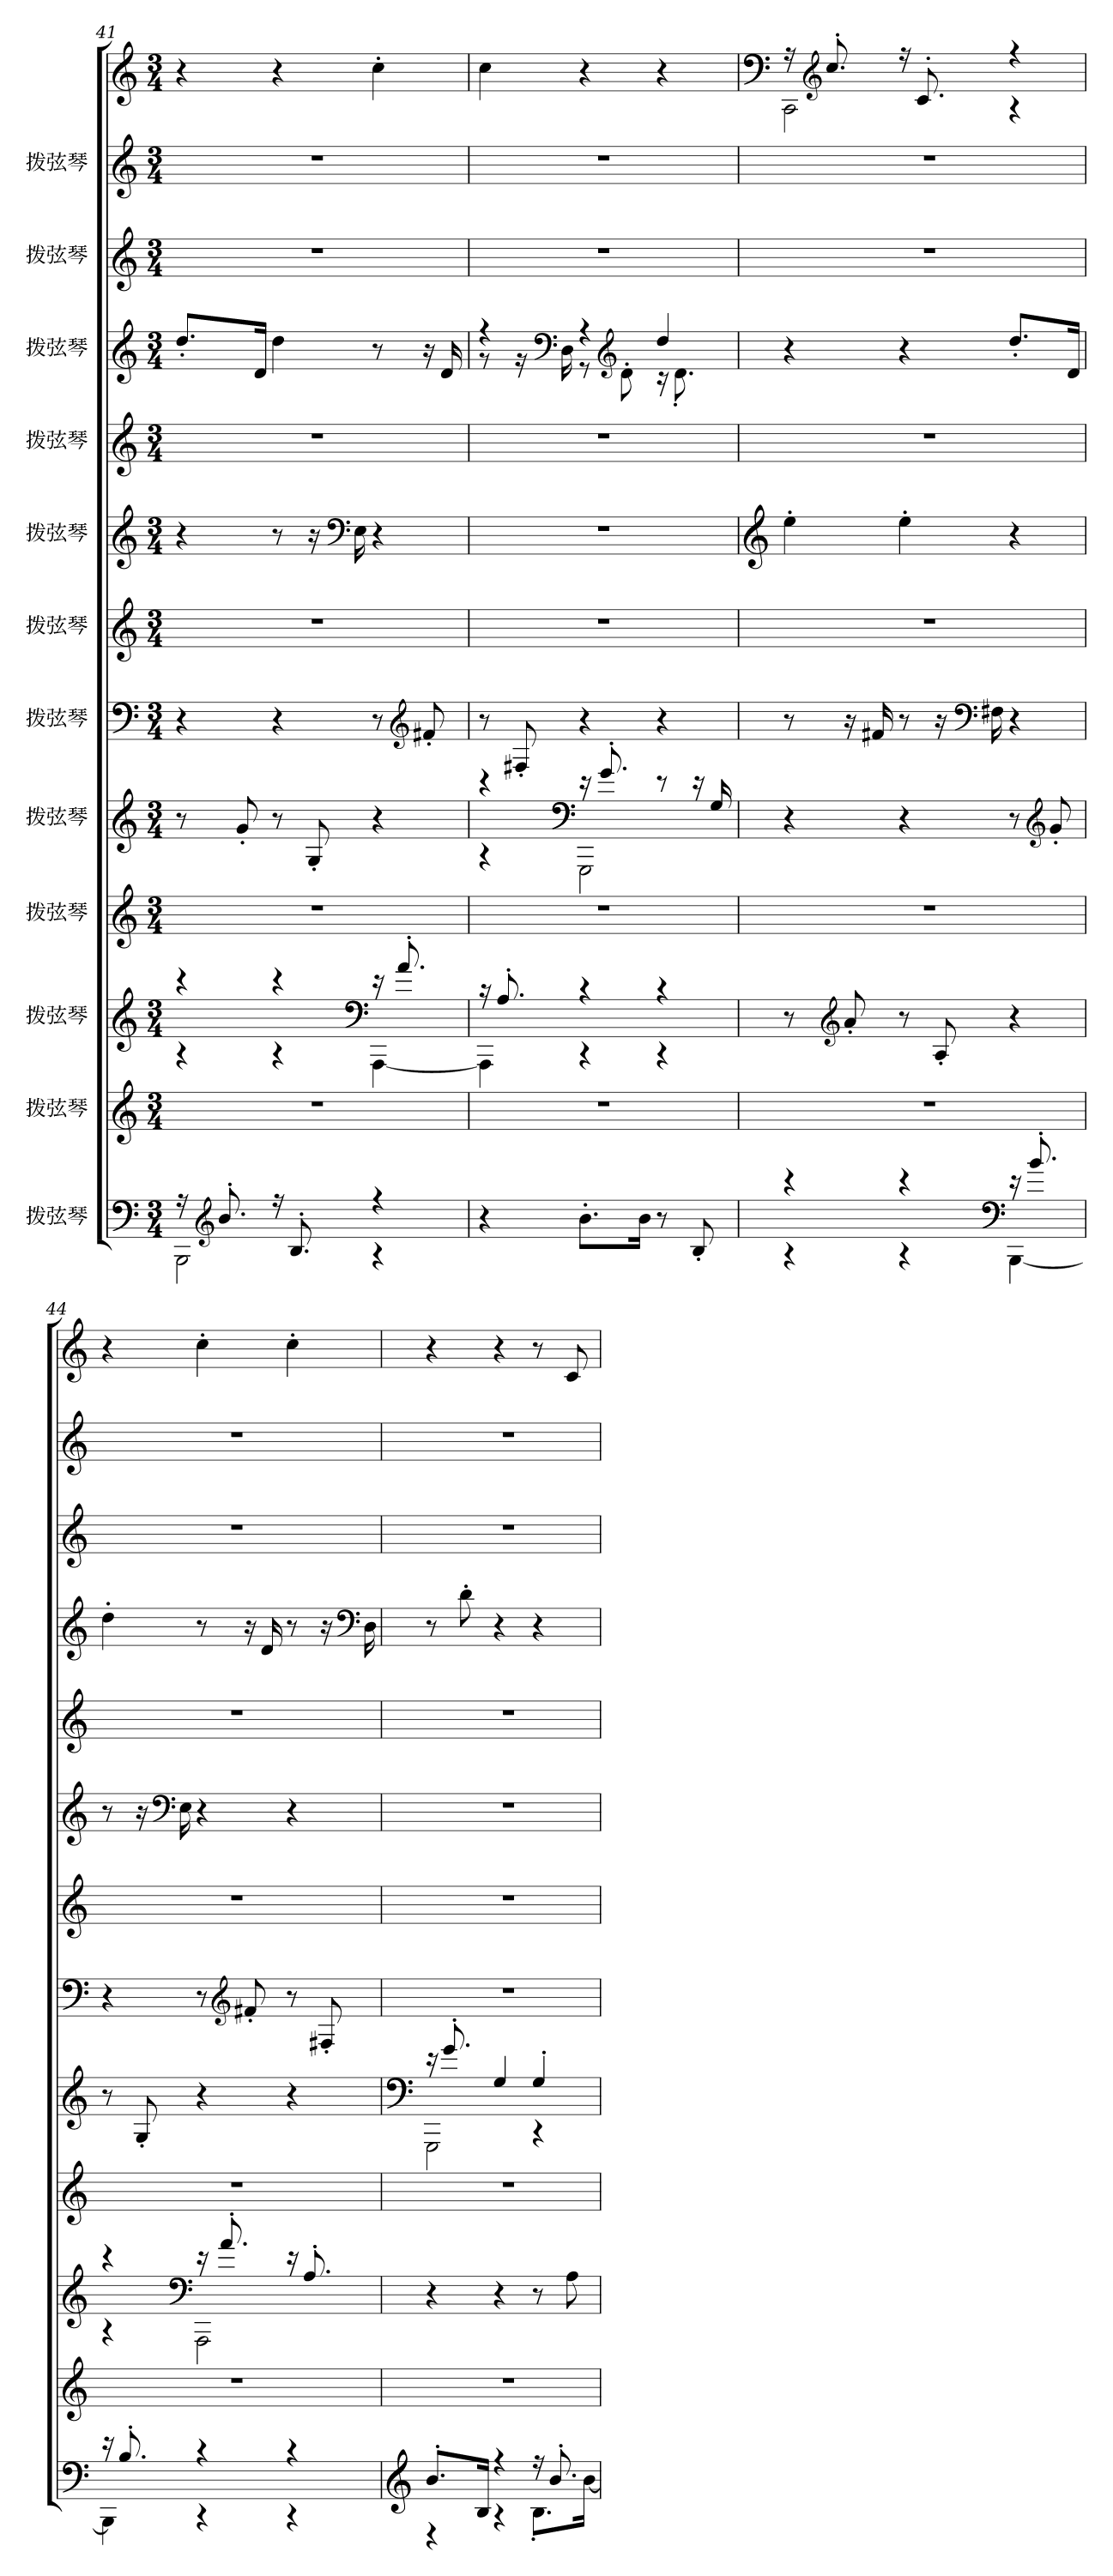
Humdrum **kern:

**kern	**kern	**kern	**kern	**kern	**kern	**kern	**kern	**kern	**kern	**kern	**kern	**kern
*part12	*part11	*part10	*part9	*part8	*part7	*part6	*part5	*part4	*part3	*part2	*part1	*part1
*staff13	*staff12	*staff11	*staff10	*staff9	*staff8	*staff7	*staff6	*staff5	*staff4	*staff3	*staff2	*staff1
*I"拨弦琴	*I"拨弦琴	*I"拨弦琴	*I"拨弦琴	*I"拨弦琴	*I"拨弦琴	*I"拨弦琴	*I"拨弦琴	*I"拨弦琴	*I"拨弦琴	*I"拨弦琴	*I"拨弦琴	*
*clefF4	*clefG2	*clefG2	*clefG2	*clefG2	*clefF4	*clefG2	*clefG2	*clefG2	*clefG2	*clefG2	*clefG2	*clefG2
*k[]	*k[]	*k[]	*k[]	*k[]	*k[]	*k[]	*k[]	*k[]	*k[]	*k[]	*k[]	*k[]
*M3/4	*M3/4	*M3/4	*M3/4	*M3/4	*M3/4	*M3/4	*M3/4	*M3/4	*M3/4	*M3/4	*M3/4	*M3/4
=41	=41	=41	=41	=41	=41	=41	=41	=41	=41	=41	=41	=41
*^	*	*^	*	*	*	*	*	*	*	*	*	*
16r	2BBB\	2.r	4r	4r	2.r	8r	4r	2.r	4r	2.r	8.dd'/L	2.r	2.r	4r
*clefG2	*	*	*	*	*	*	*	*	*	*	*	*	*	*
8.b'/	.	.	.	.	.	.	.	.	.	.	.	.	.	.
.	.	.	.	.	.	8g'/	.	.	.	.	.	.	.	.
.	.	.	.	.	.	.	.	.	.	.	16d/Jk	.	.	.
16r	.	.	4r	4r	.	8r	4r	.	8r	.	4dd\	.	.	4r
8.B'/	.	.	.	.	.	.	.	.	.	.	.	.	.	.
.	.	.	.	.	.	8G'/	.	.	16r	.	.	.	.	.
*	*	*	*	*	*	*	*	*	*clefF4	*	*	*	*	*
.	.	.	.	.	.	.	.	.	16E\	.	.	.	.	.
*	*	*	*clefF4	*	*	*	*	*	*	*	*	*	*	*
4r	4r	.	16r	[4AAA\	.	4r	8r	.	4r	.	8r	.	.	4cc'\
.	.	.	8.a'/	.	.	.	.	.	.	.	.	.	.	.
*	*	*	*	*	*	*	*clefG2	*	*	*	*	*	*	*
.	.	.	.	.	.	.	8f#X'/	.	.	.	16r	.	.	.
.	.	.	.	.	.	.	.	.	.	.	16d/	.	.	.
*v	*v	*	*	*	*	*	*	*	*	*	*	*	*	*
!!LO:PB:g=z
=42	=42	=42	=42	=42	=42	=42	=42	=42	=42	=42	=42	=42	=42
*	*	*	*	*	*^	*	*	*	*	*^	*	*	*
4r	2.r	16r	4AAA\]	2.r	4r	4r	8r	2.r	2.r	2.r	4r	8r	2.r	2.r	4cc\
.	.	8.A'/	.	.	.	.	.	.	.	.	.	.	.	.	.
.	.	.	.	.	.	.	8F#X'/	.	.	.	.	16r	.	.	.
*	*	*	*	*	*	*	*	*	*	*	*clefF4	*	*	*	*
.	.	.	.	.	.	.	.	.	.	.	.	16D\	.	.	.
*	*	*	*	*	*clefF4	*	*	*	*	*	*	*	*	*	*
8.b'\L	.	4r	4r	.	16r	2GGG\	4r	.	.	.	4r	8r	.	.	4r
.	.	.	.	.	8.g'/	.	.	.	.	.	.	.	.	.	.
*	*	*	*	*	*	*	*	*	*	*	*clefG2	*	*	*	*
.	.	.	.	.	.	.	.	.	.	.	.	8d'\	.	.	.
16b\Jk	.	.	.	.	.	.	.	.	.	.	.	.	.	.	.
8r	.	4r	4r	.	8r	.	4r	.	.	.	4dd/	16r	.	.	4r
.	.	.	.	.	.	.	.	.	.	.	.	8.d'\	.	.	.
8B'/	.	.	.	.	16r	.	.	.	.	.	.	.	.	.	.
.	.	.	.	.	16G/	.	.	.	.	.	.	.	.	.	.
*	*	*v	*v	*	*v	*v	*	*	*	*	*v	*v	*	*	*
=43	=43	=43	=43	=43	=43	=43	=43	=43	=43	=43	=43	=43
*	*	*	*	*	*	*	*clefG2	*	*	*	*	*clefF4
*^	*	*	*	*	*	*	*	*	*	*	*	*^
4r	4r	2.r	8r	2.r	4r	8r	2.r	4ee'\	2.r	4r	2.r	2.r	16r	2CC\
*	*	*	*	*	*	*	*	*	*	*	*	*	*clefG2	*
.	.	.	.	.	.	.	.	.	.	.	.	.	8.cc'/	.
*	*	*	*clefG2	*	*	*	*	*	*	*	*	*	*	*
.	.	.	8a'/	.	.	16r	.	.	.	.	.	.	.	.
.	.	.	.	.	.	16f#X/	.	.	.	.	.	.	.	.
4r	4r	.	8r	.	4r	8r	.	4ee'\	.	4r	.	.	16r	.
.	.	.	.	.	.	.	.	.	.	.	.	.	8.c'/	.
.	.	.	8A'/	.	.	16r	.	.	.	.	.	.	.	.
*	*	*	*	*	*	*clefF4	*	*	*	*	*	*	*	*
.	.	.	.	.	.	16F#X\	.	.	.	.	.	.	.	.
*clefF4	*	*	*	*	*	*	*	*	*	*	*	*	*	*
16r	[4BBB\	.	4r	.	8r	4r	.	4r	.	8.dd'/L	.	.	4r	4r
8.b'/	.	.	.	.	.	.	.	.	.	.	.	.	.	.
*	*	*	*	*	*clefG2	*	*	*	*	*	*	*	*	*
.	.	.	.	.	8g'/	.	.	.	.	.	.	.	.	.
.	.	.	.	.	.	.	.	.	.	16d/Jk	.	.	.	.
*	*	*	*	*	*	*	*	*	*	*	*	*	*v	*v
!!LO:PB:g=z
=44	=44	=44	=44	=44	=44	=44	=44	=44	=44	=44	=44	=44	=44
*	*	*	*^	*	*	*	*	*	*	*	*	*	*
16r	4BBB\]	2.r	4r	4r	2.r	8r	4r	2.r	8r	2.r	4dd'\	2.r	2.r	4r
8.B'/	.	.	.	.	.	.	.	.	.	.	.	.	.	.
.	.	.	.	.	.	8G'/	.	.	16r	.	.	.	.	.
*	*	*	*	*	*	*	*	*	*clefF4	*	*	*	*	*
.	.	.	.	.	.	.	.	.	16E\	.	.	.	.	.
*	*	*	*clefF4	*	*	*	*	*	*	*	*	*	*	*
4r	4r	.	16r	2AAA\	.	4r	8r	.	4r	.	8r	.	.	4cc'\
.	.	.	8.a'/	.	.	.	.	.	.	.	.	.	.	.
*	*	*	*	*	*	*	*clefG2	*	*	*	*	*	*	*
.	.	.	.	.	.	.	8f#X'/	.	.	.	16r	.	.	.
.	.	.	.	.	.	.	.	.	.	.	16d/	.	.	.
4r	4r	.	16r	.	.	4r	8r	.	4r	.	8r	.	.	4cc'\
.	.	.	8.A'/	.	.	.	.	.	.	.	.	.	.	.
.	.	.	.	.	.	.	8F#X'/	.	.	.	16r	.	.	.
*	*	*	*	*	*	*	*	*	*	*	*clefF4	*	*	*
.	.	.	.	.	.	.	.	.	.	.	16D\	.	.	.
*	*	*	*v	*v	*	*	*	*	*	*	*	*	*	*
=45	=45	=45	=45	=45	=45	=45	=45	=45	=45	=45	=45	=45	=45
*clefG2	*	*	*	*	*clefF4	*	*	*	*	*	*	*	*
*	*	*	*	*	*^	*	*	*	*	*	*	*	*
8.b'/L	4r	2.r	4r	2.r	16r	2GGG\	2.r	2.r	2.r	2.r	8r	2.r	2.r	4r
.	.	.	.	.	8.g'/	.	.	.	.	.	.	.	.	.
.	.	.	.	.	.	.	.	.	.	.	8d'\	.	.	.
16B/Jk	.	.	.	.	.	.	.	.	.	.	.	.	.	.
4r	4r	.	4r	.	4G/	.	.	.	.	.	4r	.	.	4r
16r	8.B'\L	.	8r	.	4G'/	4r	.	.	.	.	4r	.	.	8r
8.b'/	.	.	.	.	.	.	.	.	.	.	.	.	.	.
.	.	.	8A\	.	.	.	.	.	.	.	.	.	.	8c/
.	[16b\Jk	.	.	.	.	.	.	.	.	.	.	.	.	.
*v	*v	*	*	*	*v	*v	*	*	*	*	*	*	*	*
=	=	=	=	=	=	=	=	=	=	=	=	=
*-	*-	*-	*-	*-	*-	*-	*-	*-	*-	*-	*-	*-
